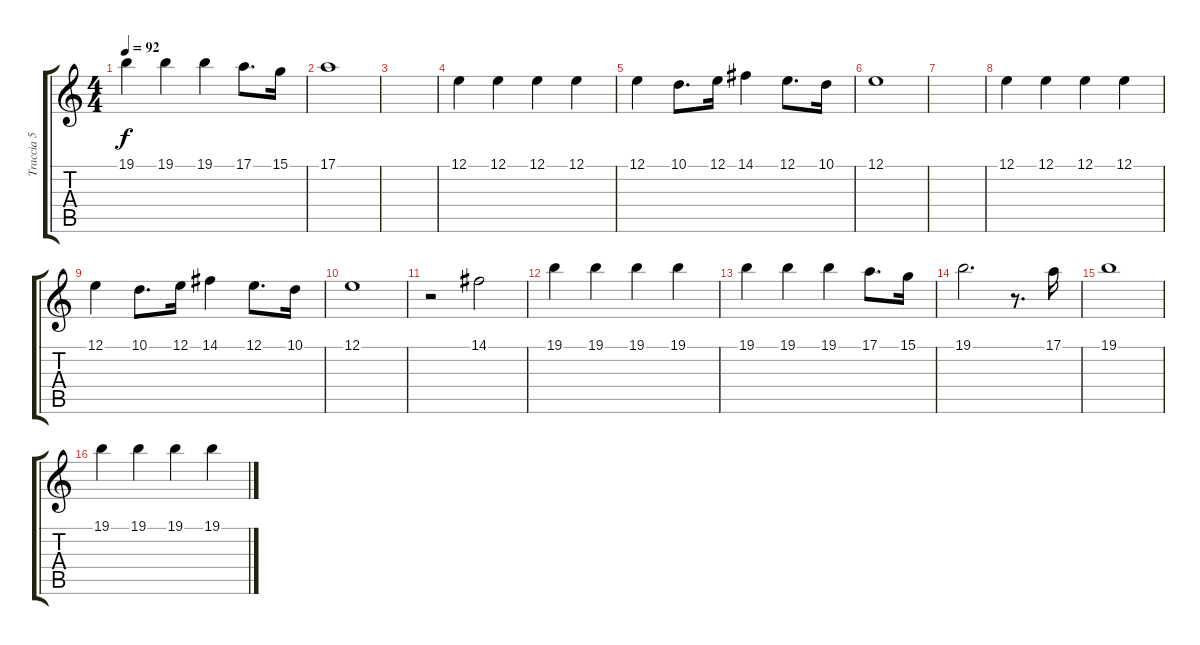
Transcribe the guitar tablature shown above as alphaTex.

\track ("Traccia 5" "Traccia 5") {instrument acousticgrandpiano}
\staff {score tabs}
\tuning (E4 B3 G3 D3 A2 E2) {hide}
\ts (4 4)
\tempo 92
\clef g2
\ks c
19.1.4{dy f} 19.1.4 19.1.4 17.1.8{d} 15.1.16 |
17.1.1 |
|
12.1.4 12.1.4 12.1.4 12.1.4 |
12.1.4 10.1.8{d} 12.1.16 14.1.4 12.1.8{d} 10.1.16 |
12.1.1 |
|
12.1.4 12.1.4 12.1.4 12.1.4 |
12.1.4 10.1.8{d} 12.1.16 14.1.4 12.1.8{d} 10.1.16 |
12.1.1 |
r.2 14.1.2 |
19.1.4 19.1.4 19.1.4 19.1.4 |
19.1.4 19.1.4 19.1.4 17.1.8{d} 15.1.16 |
19.1.2{d} r.8{d} 17.1.16 |
19.1.1 |
19.1.4 19.1.4 19.1.4 19.1.4
